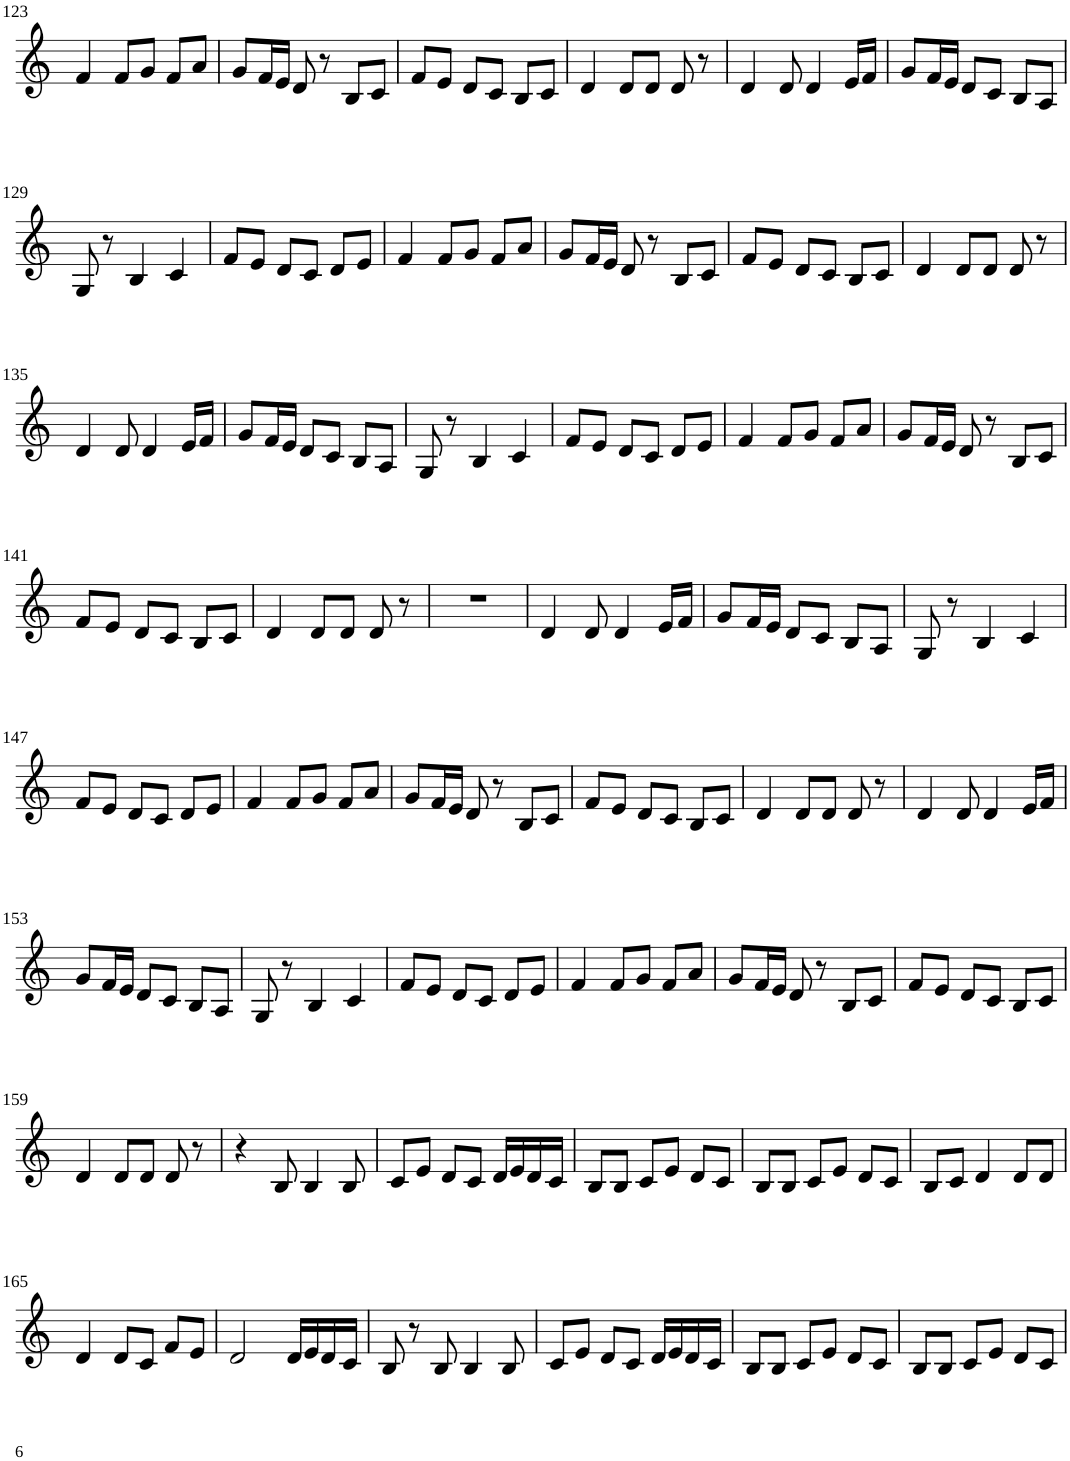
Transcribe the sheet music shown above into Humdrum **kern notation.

**kern
*part1
*staff1
*I"Violin
!!LO:PB:g=z
*clefG2
*k[]
*M3/4
=123
4f/
8f/L
8g/J
8f/L
8a/J
=124
8g/L
16f/L
16e/JJ
8d/
8r
8B/L
8c/J
=125
8f/L
8e/J
8d/L
8c/J
8B/L
8c/J
=126
4d/
8d/L
8d/J
8d/
8r
=127
4d/
8d/
4d/
16e/LL
16f/JJ
=128
8g/L
16f/L
16e/JJ
8d/L
8c/J
8B/L
8A/J
!!LO:LB:g=z
=129
8G/
8r
4B/
4c/
=130
8f/L
8e/J
8d/L
8c/J
8d/L
8e/J
=131
4f/
8f/L
8g/J
8f/L
8a/J
=132
8g/L
16f/L
16e/JJ
8d/
8r
8B/L
8c/J
=133
8f/L
8e/J
8d/L
8c/J
8B/L
8c/J
=134
4d/
8d/L
8d/J
8d/
8r
!!LO:LB:g=z
=135
4d/
8d/
4d/
16e/LL
16f/JJ
=136
8g/L
16f/L
16e/JJ
8d/L
8c/J
8B/L
8A/J
=137
8G/
8r
4B/
4c/
=138
8f/L
8e/J
8d/L
8c/J
8d/L
8e/J
=139
4f/
8f/L
8g/J
8f/L
8a/J
=140
8g/L
16f/L
16e/JJ
8d/
8r
8B/L
8c/J
!!LO:LB:g=z
=141
8f/L
8e/J
8d/L
8c/J
8B/L
8c/J
=142
4d/
8d/L
8d/J
8d/
8r
=143
2.r
=144
4d/
8d/
4d/
16e/LL
16f/JJ
=145
8g/L
16f/L
16e/JJ
8d/L
8c/J
8B/L
8A/J
=146
8G/
8r
4B/
4c/
!!LO:LB:g=z
=147
8f/L
8e/J
8d/L
8c/J
8d/L
8e/J
=148
4f/
8f/L
8g/J
8f/L
8a/J
=149
8g/L
16f/L
16e/JJ
8d/
8r
8B/L
8c/J
=150
8f/L
8e/J
8d/L
8c/J
8B/L
8c/J
=151
4d/
8d/L
8d/J
8d/
8r
=152
4d/
8d/
4d/
16e/LL
16f/JJ
!!LO:LB:g=z
=153
8g/L
16f/L
16e/JJ
8d/L
8c/J
8B/L
8A/J
=154
8G/
8r
4B/
4c/
=155
8f/L
8e/J
8d/L
8c/J
8d/L
8e/J
=156
4f/
8f/L
8g/J
8f/L
8a/J
=157
8g/L
16f/L
16e/JJ
8d/
8r
8B/L
8c/J
=158
8f/L
8e/J
8d/L
8c/J
8B/L
8c/J
!!LO:LB:g=z
=159
4d/
8d/L
8d/J
8d/
8r
=160
4r
8B/
4B/
8B/
=161
8c/L
8e/J
8d/L
8c/J
16d/LL
16e/
16d/
16c/JJ
=162
8B/L
8B/J
8c/L
8e/J
8d/L
8c/J
=163
8B/L
8B/J
8c/L
8e/J
8d/L
8c/J
=164
8B/L
8c/J
4d/
8d/L
8d/J
!!LO:LB:g=z
=165
4d/
8d/L
8c/J
8f/L
8e/J
=166
2d/
16d/LL
16e/
16d/
16c/JJ
=167
8B/
8r
8B/
4B/
8B/
=168
8c/L
8e/J
8d/L
8c/J
16d/LL
16e/
16d/
16c/JJ
=169
8B/L
8B/J
8c/L
8e/J
8d/L
8c/J
=170
8B/L
8B/J
8c/L
8e/J
8d/L
8c/J
=
*-
